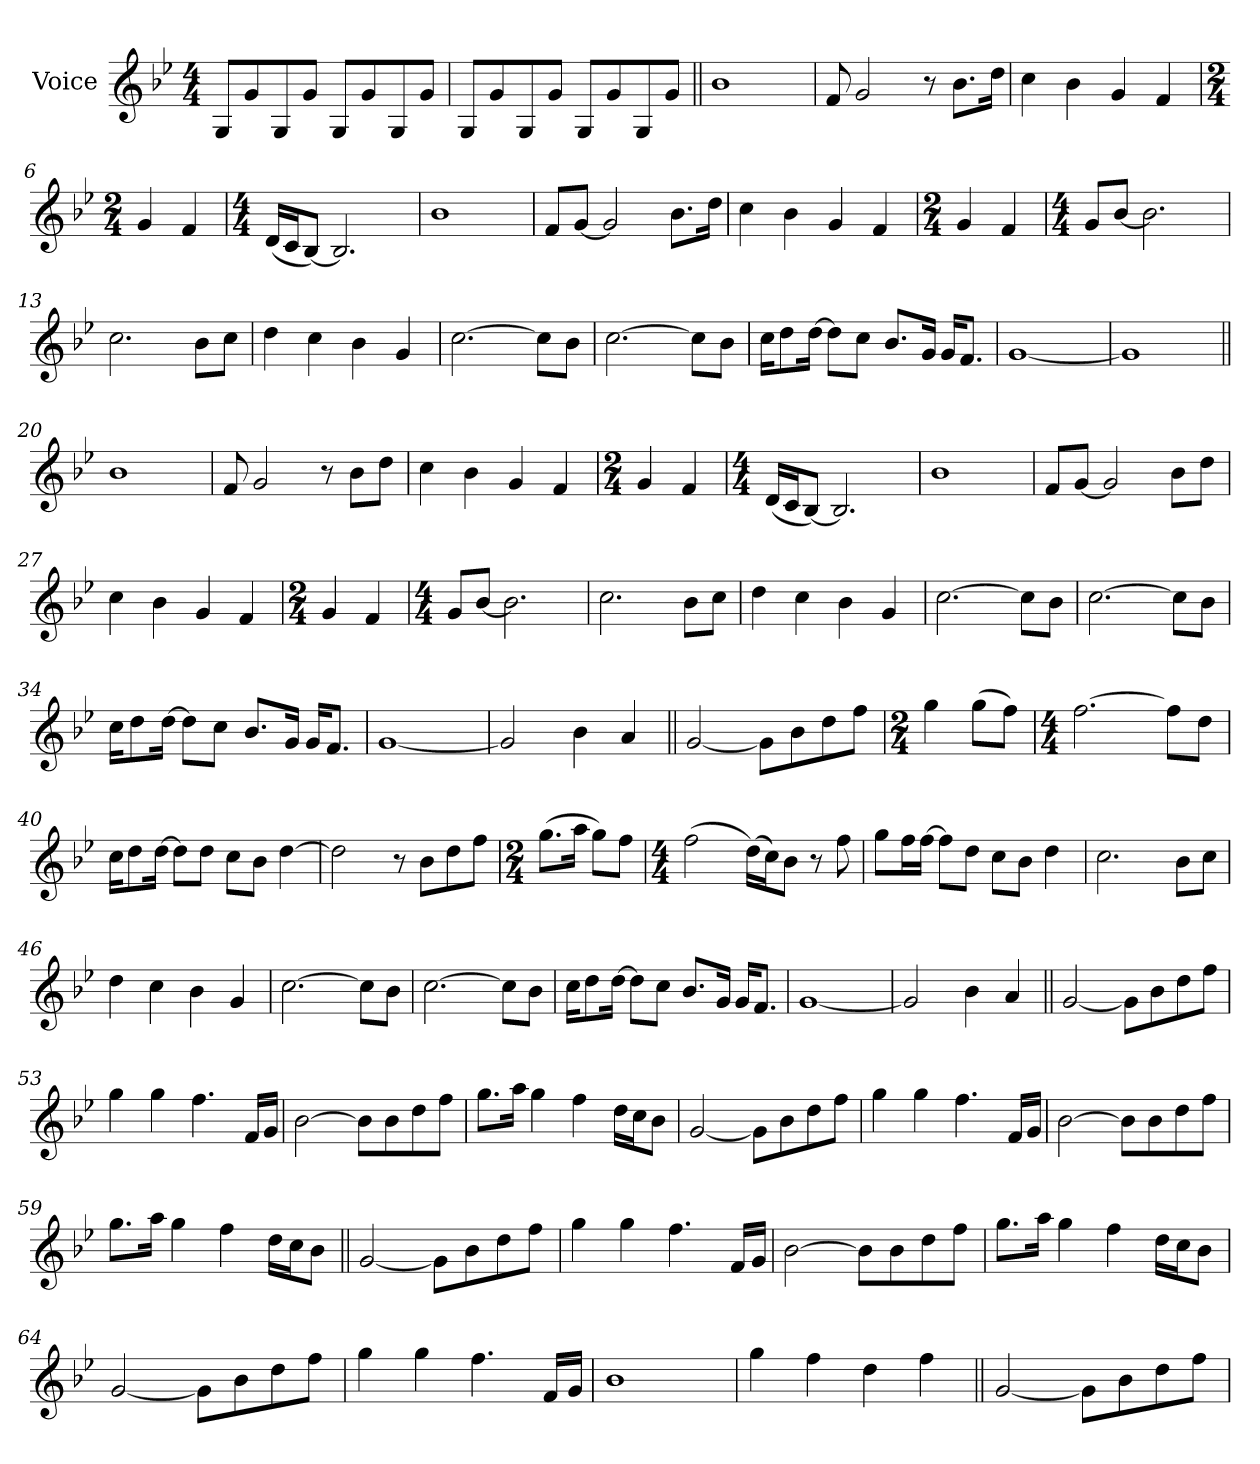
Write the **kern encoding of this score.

**kern
*part1
*staff1
*I"Voice
*I'Vc.
*clefG2
*k[b-e-]
*M4/4
=1
8G!L
8g!
8G!
8g!J
8G!L
8g!
8G!
8g!J
=2
8G!L
8g!
8G!
8g!J
8G!L
8g!
8G!
8g!J
=3||
1b-
=4
8f
2g
8r
8.b-L
16ddJk
=5
4cc
4b-
4g
4f
=6
*M2/4
4g
4f
=7
*M4/4
(<16dLL
16cJ
[8B-J)
2.B-]
=8
1b-
=9
8fL
[8gJ
2g]
8.b-L
16ddJk
=10
4cc
4b-
4g
4f
=11
*M2/4
4g
4f
=12
*M4/4
8gL
[8b-J
2.b-]
=13
2.cc
8b-L
8ccJ
=14
4dd
4cc
4b-
4g
=15
[2.cc
8ccL]
8b-J
=16
[2.cc
8ccL]
8b-J
=17
16ccKL
8dd
[16ddJk
8ddL]
8ccJ
8.b-L
16gJk
16gKL
8.fJ
=18
[1g
=19
1g]
=20||
1b-
=21
8f
2g
8r
8b-L
8ddJ
=22
4cc
4b-
4g
4f
=23
*M2/4
4g
4f
=24
*M4/4
(<16dLL
16cJ
[8B-J)
2.B-]
=25
1b-
=26
8fL
[8gJ
2g]
8b-L
8ddJ
=27
4cc
4b-
4g
4f
=28
*M2/4
4g
4f
=29
*M4/4
8gL
[8b-J
2.b-]
=30
2.cc
8b-L
8ccJ
=31
4dd
4cc
4b-
4g
=32
[2.cc
8ccL]
8b-J
=33
[2.cc
8ccL]
8b-J
=34
16ccKL
8dd
[16ddJk
8ddL]
8ccJ
8.b-L
16gJk
16gKL
8.fJ
=35
[1g
=36
2g]
4b-
4a
=37||
[2g
8gL]
8b-
8dd
8ffJ
=38
*M2/4
4gg
(>8ggL
8ffJ)
=39
*M4/4
[2.ff
8ffL]
8ddJ
=40
16ccKL
8dd
[16ddJk
8ddL]
8ddJ
8ccL
8b-J
[4dd
=41
2dd]
8r
8b-L
8dd
8ffJ
=42
*M2/4
(>8.ggL
16aaJk
8ggL)
8ffJ
=43
*M4/4
(>2ff
(>16ddLL)
16ccJ)
8b-J
8r
8ff
=44
8ggL
16ffL
[16ffJJ
8ffL]
8ddJ
8ccL
8b-J
4dd
=45
2.cc
8b-L
8ccJ
=46
4dd
4cc
4b-
4g
=47
[2.cc
8ccL]
8b-J
=48
[2.cc
8ccL]
8b-J
=49
16ccKL
8dd
[16ddJk
8ddL]
8ccJ
8.b-L
16gJk
16gKL
8.fJ
=50
[1g
=51
2g]
4b-
4a
=52||
[2g
8gL]
8b-
8dd
8ffJ
=53
4gg
4gg
4.ff
16fLL
16gJJ
=54
[2b-
8b-L]
8b-
8dd
8ffJ
=55
8.ggL
16aaJk
4gg
4ff
16ddLL
16ccJ
8b-J
=56
[2g
8gL]
8b-
8dd
8ffJ
=57
4gg
4gg
4.ff
16fLL
16gJJ
=58
[2b-
8b-L]
8b-
8dd
8ffJ
=59
8.ggL
16aaJk
4gg
4ff
16ddLL
16ccJ
8b-J
=60||
[2g
8gL]
8b-
8dd
8ffJ
=61
4gg
4gg
4.ff
16fLL
16gJJ
=62
[2b-
8b-L]
8b-
8dd
8ffJ
=63
8.ggL
16aaJk
4gg
4ff
16ddLL
16ccJ
8b-J
=64
[2g
8gL]
8b-
8dd
8ffJ
=65
4gg
4gg
4.ff
16fLL
16gJJ
=66
1b-
=67
4gg
4ff
4dd
4ff
=68||
[2g
8gL]
8b-
8dd
8ffJ
=
*-
